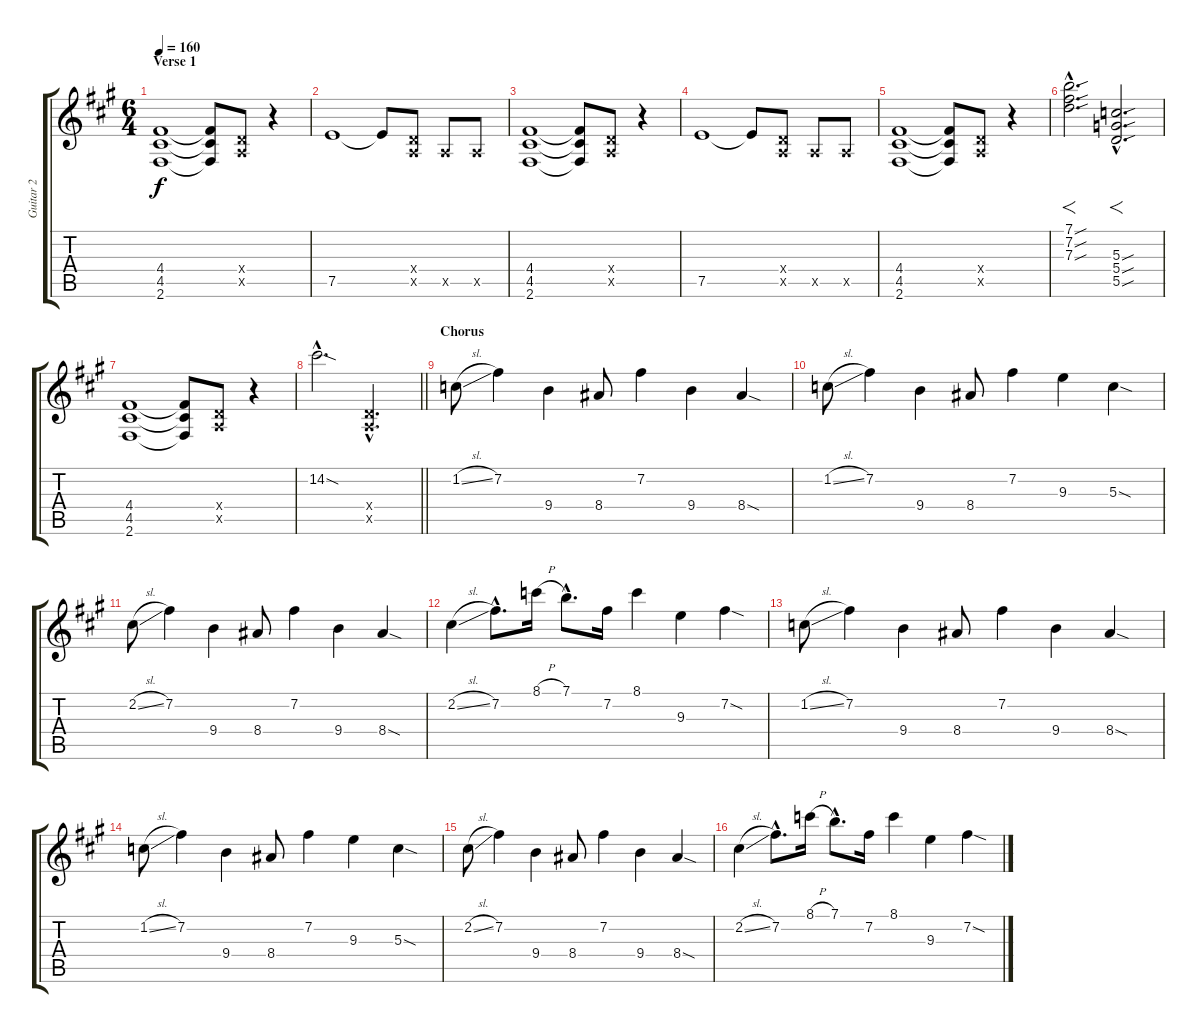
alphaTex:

\track ("Guitar 2" "Guitar 2") {instrument overdrivenguitar}
\staff {score tabs}
\tuning (E4 B3 G3 D3 A2 E2) {hide}
\ts (6 4)
\section ("" "Verse 1")
\tempo 160
\clef g2
\ks a
(4.4 4.5 2.6).1{dy f} (4.4{t} 4.5{t} 2.6{t}).8 (0.4{x} 0.5{x}).8 r.4 |
7.5.1 7.5{t}.8 (0.4{x} 0.5{x}).8 0.5{x}.8 0.5{x}.8 |
(4.4 4.5 2.6).1 (4.4{t} 4.5{t} 2.6{t}).8 (0.4{x} 0.5{x}).8 r.4 |
7.5.1 7.5{t}.8 (0.4{x} 0.5{x}).8 0.5{x}.8 0.5{x}.8 |
(4.4 4.5 2.6).1 (4.4{t} 4.5{t} 2.6{t}).8 (0.4{x} 0.5{x}).8 r.4 |
(7.1{sou hac} 7.2{sou hac} 7.3{sou hac}).2{f d} (5.3{sou hac} 5.4{sou hac} 5.5{sou hac}).2{f d} |
(4.4 4.5 2.6).1 (4.4{t} 4.5{t} 2.6{t}).8 (0.4{x} 0.5{x}).8 r.4 |
\barLineRight lightlight
14.2{sod hac}.2{d} (0.4{hac x} 0.5{hac x}).2{d} |
\section ("" "Chorus")
1.2{sl}.8 7.2.4 9.4.4 8.4.8 7.2.4 9.4.4 8.4{sod}.4 |
1.2{sl}.8 7.2.4 9.4.4 8.4.8 7.2.4 9.3.4 5.3{sod}.4 |
2.2{sl}.8 7.2.4 9.4.4 8.4.8 7.2.4 9.4.4 8.4{sod}.4 |
2.2{sl}.4 7.2{hac}.8{d} 8.1{h}.16 7.1{hac}.8{d} 7.2.16 8.1.4 9.3.4 7.2{sod}.4 |
1.2{sl}.8 7.2.4 9.4.4 8.4.8 7.2.4 9.4.4 8.4{sod}.4 |
1.2{sl}.8 7.2.4 9.4.4 8.4.8 7.2.4 9.3.4 5.3{sod}.4 |
2.2{sl}.8 7.2.4 9.4.4 8.4.8 7.2.4 9.4.4 8.4{sod}.4 |
2.2{sl}.4 7.2{hac}.8{d} 8.1{h}.16 7.1{hac}.8{d} 7.2.16 8.1.4 9.3.4 7.2{sod}.4
